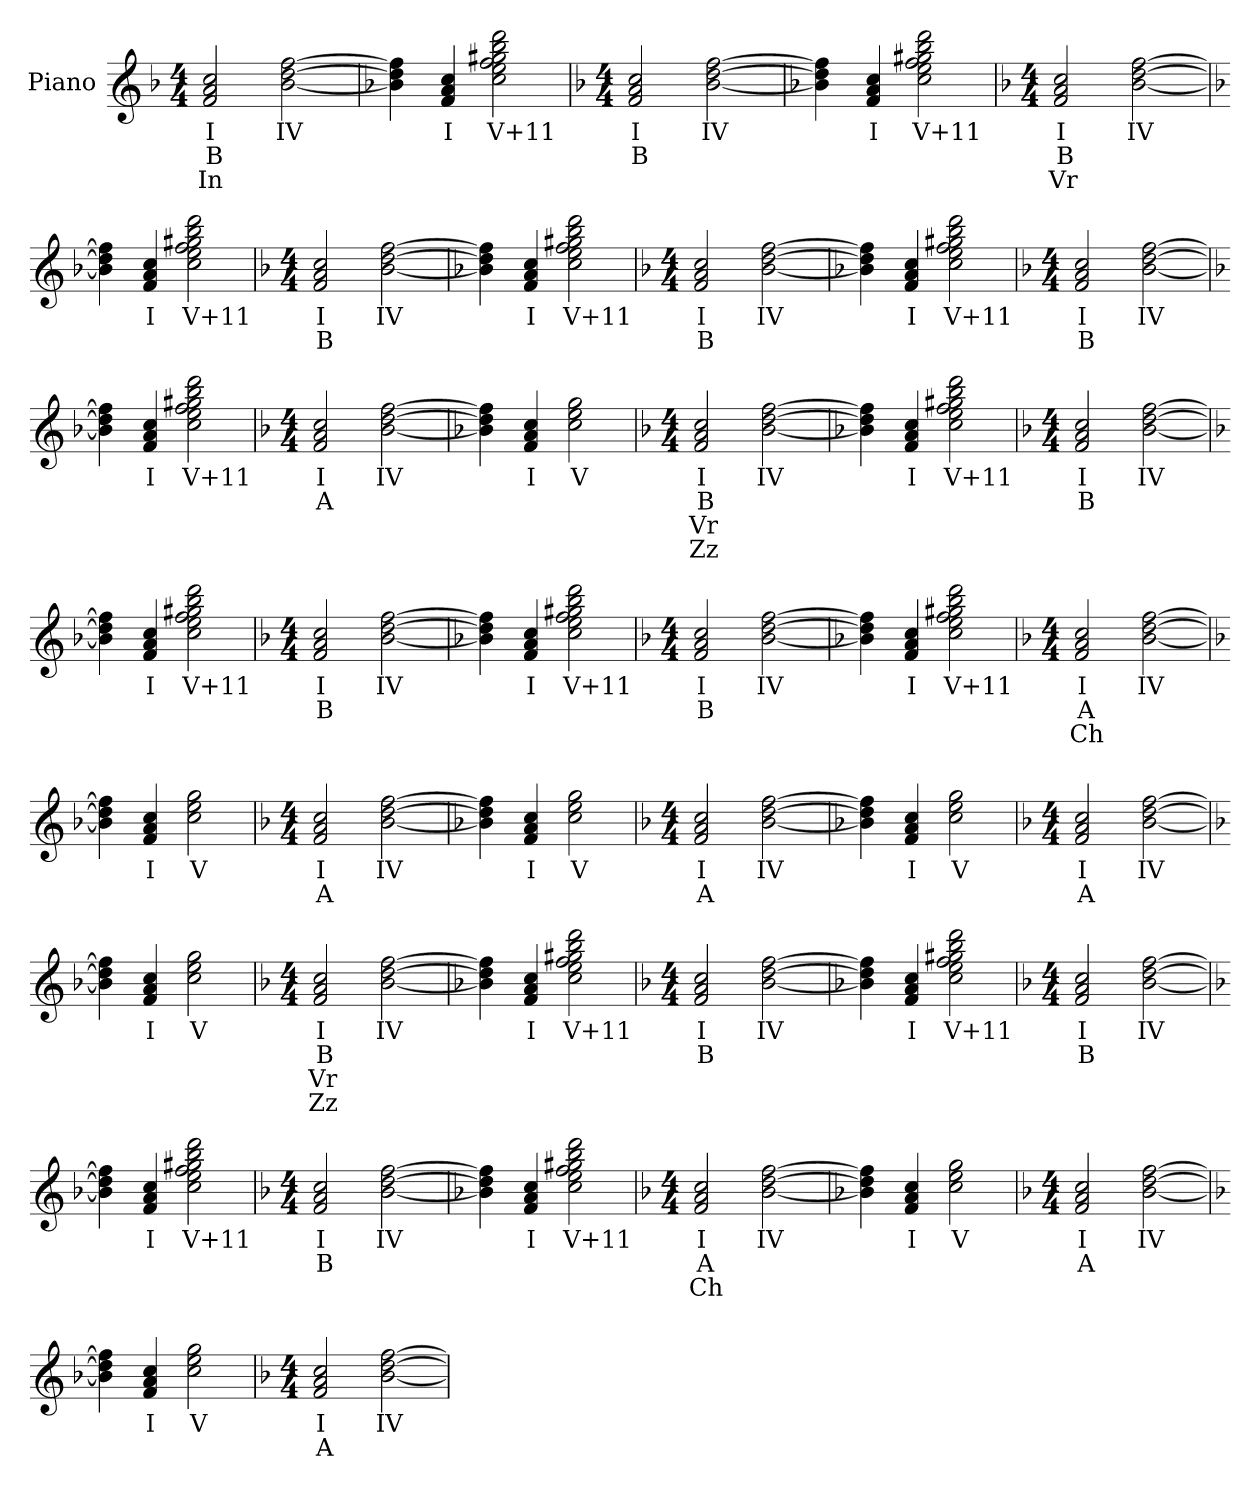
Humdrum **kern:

**kern	**text	**text	**text	**text
*part1	*part1	*part1	*part1	*part1
*staff1	*staff1	*staff1	*staff1	*staff1
*I"Piano	*	*	*	*
*I'Pno	*	*	*	*
*k[b-]	*	*	*	*
*F:	*	*	*	*
*M4/4	*	*	*	*
=	=	=	=	=
2f 2a 2cc	I	B	In	.
[2b- [2dd [2ff	IV	.	.	.
=	=	=	=	=
*k[b-]	*	*	*	*
*F:	*	*	*	*
4b-] 4dd] 4ff]	.	.	.	.
4f 4a 4cc	I	.	.	.
2cc 2ee 2gg#X 2bb- 2ddd 2ff	V+11	.	.	.
=	=	=	=	=
*k[b-]	*	*	*	*
*F:	*	*	*	*
*M4/4	*	*	*	*
2f 2a 2cc	I	B	.	.
[2b- [2dd [2ff	IV	.	.	.
=	=	=	=	=
*k[b-]	*	*	*	*
*F:	*	*	*	*
4b-] 4dd] 4ff]	.	.	.	.
4f 4a 4cc	I	.	.	.
2cc 2ee 2gg#X 2bb- 2ddd 2ff	V+11	.	.	.
=	=	=	=	=
*k[b-]	*	*	*	*
*F:	*	*	*	*
*M4/4	*	*	*	*
2f 2a 2cc	I	B	Vr	.
[2b- [2dd [2ff	IV	.	.	.
=	=	=	=	=
*k[b-]	*	*	*	*
*F:	*	*	*	*
4b-] 4dd] 4ff]	.	.	.	.
4f 4a 4cc	I	.	.	.
2cc 2ee 2gg#X 2bb- 2ddd 2ff	V+11	.	.	.
=	=	=	=	=
*k[b-]	*	*	*	*
*F:	*	*	*	*
*M4/4	*	*	*	*
2f 2a 2cc	I	B	.	.
[2b- [2dd [2ff	IV	.	.	.
=	=	=	=	=
*k[b-]	*	*	*	*
*F:	*	*	*	*
4b-] 4dd] 4ff]	.	.	.	.
4f 4a 4cc	I	.	.	.
2cc 2ee 2gg#X 2bb- 2ddd 2ff	V+11	.	.	.
=	=	=	=	=
*k[b-]	*	*	*	*
*F:	*	*	*	*
*M4/4	*	*	*	*
2f 2a 2cc	I	B	.	.
[2b- [2dd [2ff	IV	.	.	.
=	=	=	=	=
*k[b-]	*	*	*	*
*F:	*	*	*	*
4b-] 4dd] 4ff]	.	.	.	.
4f 4a 4cc	I	.	.	.
2cc 2ee 2gg#X 2bb- 2ddd 2ff	V+11	.	.	.
=	=	=	=	=
*k[b-]	*	*	*	*
*F:	*	*	*	*
*M4/4	*	*	*	*
2f 2a 2cc	I	B	.	.
[2b- [2dd [2ff	IV	.	.	.
=	=	=	=	=
*k[b-]	*	*	*	*
*F:	*	*	*	*
4b-] 4dd] 4ff]	.	.	.	.
4f 4a 4cc	I	.	.	.
2cc 2ee 2gg#X 2bb- 2ddd 2ff	V+11	.	.	.
=	=	=	=	=
*k[b-]	*	*	*	*
*F:	*	*	*	*
*M4/4	*	*	*	*
2f 2a 2cc	I	A	.	.
[2b- [2dd [2ff	IV	.	.	.
=	=	=	=	=
*k[b-]	*	*	*	*
*F:	*	*	*	*
4b-] 4dd] 4ff]	.	.	.	.
4f 4a 4cc	I	.	.	.
2cc 2ee 2gg	V	.	.	.
=	=	=	=	=
*k[b-]	*	*	*	*
*F:	*	*	*	*
*M4/4	*	*	*	*
2f 2a 2cc	I	B	Vr	Zz
[2b- [2dd [2ff	IV	.	.	.
=	=	=	=	=
*k[b-]	*	*	*	*
*F:	*	*	*	*
4b-] 4dd] 4ff]	.	.	.	.
4f 4a 4cc	I	.	.	.
2cc 2ee 2gg#X 2bb- 2ddd 2ff	V+11	.	.	.
=	=	=	=	=
*k[b-]	*	*	*	*
*F:	*	*	*	*
*M4/4	*	*	*	*
2f 2a 2cc	I	B	.	.
[2b- [2dd [2ff	IV	.	.	.
=	=	=	=	=
*k[b-]	*	*	*	*
*F:	*	*	*	*
4b-] 4dd] 4ff]	.	.	.	.
4f 4a 4cc	I	.	.	.
2cc 2ee 2gg#X 2bb- 2ddd 2ff	V+11	.	.	.
=	=	=	=	=
*k[b-]	*	*	*	*
*F:	*	*	*	*
*M4/4	*	*	*	*
2f 2a 2cc	I	B	.	.
[2b- [2dd [2ff	IV	.	.	.
=	=	=	=	=
*k[b-]	*	*	*	*
*F:	*	*	*	*
4b-] 4dd] 4ff]	.	.	.	.
4f 4a 4cc	I	.	.	.
2cc 2ee 2gg#X 2bb- 2ddd 2ff	V+11	.	.	.
=	=	=	=	=
*k[b-]	*	*	*	*
*F:	*	*	*	*
*M4/4	*	*	*	*
2f 2a 2cc	I	B	.	.
[2b- [2dd [2ff	IV	.	.	.
=	=	=	=	=
*k[b-]	*	*	*	*
*F:	*	*	*	*
4b-] 4dd] 4ff]	.	.	.	.
4f 4a 4cc	I	.	.	.
2cc 2ee 2gg#X 2bb- 2ddd 2ff	V+11	.	.	.
=	=	=	=	=
*k[b-]	*	*	*	*
*F:	*	*	*	*
*M4/4	*	*	*	*
2f 2a 2cc	I	A	Ch	.
[2b- [2dd [2ff	IV	.	.	.
=	=	=	=	=
*k[b-]	*	*	*	*
*F:	*	*	*	*
4b-] 4dd] 4ff]	.	.	.	.
4f 4a 4cc	I	.	.	.
2cc 2ee 2gg	V	.	.	.
=	=	=	=	=
*k[b-]	*	*	*	*
*F:	*	*	*	*
*M4/4	*	*	*	*
2f 2a 2cc	I	A	.	.
[2b- [2dd [2ff	IV	.	.	.
=	=	=	=	=
*k[b-]	*	*	*	*
*F:	*	*	*	*
4b-] 4dd] 4ff]	.	.	.	.
4f 4a 4cc	I	.	.	.
2cc 2ee 2gg	V	.	.	.
=	=	=	=	=
*k[b-]	*	*	*	*
*F:	*	*	*	*
*M4/4	*	*	*	*
2f 2a 2cc	I	A	.	.
[2b- [2dd [2ff	IV	.	.	.
=	=	=	=	=
*k[b-]	*	*	*	*
*F:	*	*	*	*
4b-] 4dd] 4ff]	.	.	.	.
4f 4a 4cc	I	.	.	.
2cc 2ee 2gg	V	.	.	.
=	=	=	=	=
*k[b-]	*	*	*	*
*F:	*	*	*	*
*M4/4	*	*	*	*
2f 2a 2cc	I	A	.	.
[2b- [2dd [2ff	IV	.	.	.
=	=	=	=	=
*k[b-]	*	*	*	*
*F:	*	*	*	*
4b-] 4dd] 4ff]	.	.	.	.
4f 4a 4cc	I	.	.	.
2cc 2ee 2gg	V	.	.	.
=	=	=	=	=
*k[b-]	*	*	*	*
*F:	*	*	*	*
*M4/4	*	*	*	*
2f 2a 2cc	I	B	Vr	Zz
[2b- [2dd [2ff	IV	.	.	.
=	=	=	=	=
*k[b-]	*	*	*	*
*F:	*	*	*	*
4b-] 4dd] 4ff]	.	.	.	.
4f 4a 4cc	I	.	.	.
2cc 2ee 2gg#X 2bb- 2ddd 2ff	V+11	.	.	.
=	=	=	=	=
*k[b-]	*	*	*	*
*F:	*	*	*	*
*M4/4	*	*	*	*
2f 2a 2cc	I	B	.	.
[2b- [2dd [2ff	IV	.	.	.
=	=	=	=	=
*k[b-]	*	*	*	*
*F:	*	*	*	*
4b-] 4dd] 4ff]	.	.	.	.
4f 4a 4cc	I	.	.	.
2cc 2ee 2gg#X 2bb- 2ddd 2ff	V+11	.	.	.
=	=	=	=	=
*k[b-]	*	*	*	*
*F:	*	*	*	*
*M4/4	*	*	*	*
2f 2a 2cc	I	B	.	.
[2b- [2dd [2ff	IV	.	.	.
=	=	=	=	=
*k[b-]	*	*	*	*
*F:	*	*	*	*
4b-] 4dd] 4ff]	.	.	.	.
4f 4a 4cc	I	.	.	.
2cc 2ee 2gg#X 2bb- 2ddd 2ff	V+11	.	.	.
=	=	=	=	=
*k[b-]	*	*	*	*
*F:	*	*	*	*
*M4/4	*	*	*	*
2f 2a 2cc	I	B	.	.
[2b- [2dd [2ff	IV	.	.	.
=	=	=	=	=
*k[b-]	*	*	*	*
*F:	*	*	*	*
4b-] 4dd] 4ff]	.	.	.	.
4f 4a 4cc	I	.	.	.
2cc 2ee 2gg#X 2bb- 2ddd 2ff	V+11	.	.	.
=	=	=	=	=
*k[b-]	*	*	*	*
*F:	*	*	*	*
*M4/4	*	*	*	*
2f 2a 2cc	I	A	Ch	.
[2b- [2dd [2ff	IV	.	.	.
=	=	=	=	=
*k[b-]	*	*	*	*
*F:	*	*	*	*
4b-] 4dd] 4ff]	.	.	.	.
4f 4a 4cc	I	.	.	.
2cc 2ee 2gg	V	.	.	.
=	=	=	=	=
*k[b-]	*	*	*	*
*F:	*	*	*	*
*M4/4	*	*	*	*
2f 2a 2cc	I	A	.	.
[2b- [2dd [2ff	IV	.	.	.
=	=	=	=	=
*k[b-]	*	*	*	*
*F:	*	*	*	*
4b-] 4dd] 4ff]	.	.	.	.
4f 4a 4cc	I	.	.	.
2cc 2ee 2gg	V	.	.	.
=	=	=	=	=
*k[b-]	*	*	*	*
*F:	*	*	*	*
*M4/4	*	*	*	*
2f 2a 2cc	I	A	.	.
[2b- [2dd [2ff	IV	.	.	.
=	=	=	=	=
*-	*-	*-	*-	*-
